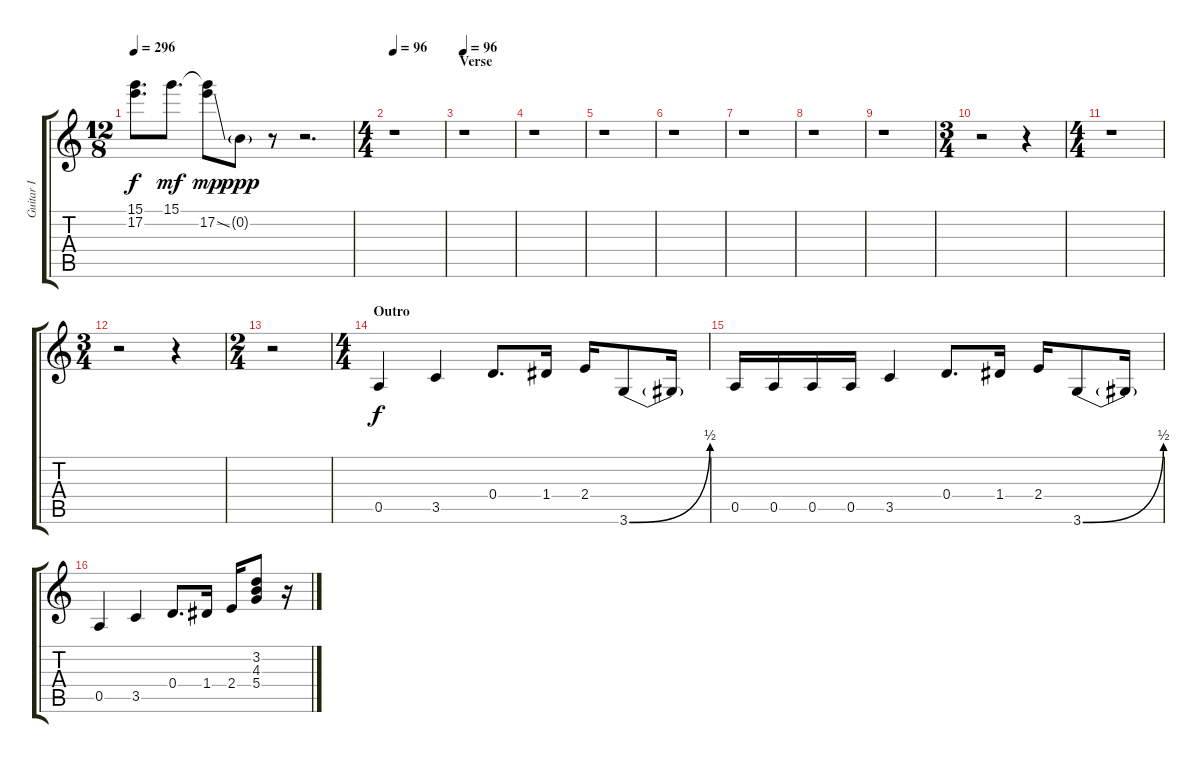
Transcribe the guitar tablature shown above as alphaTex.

\track ("Guitar I" "Guitar I") {instrument overdrivenguitar}
\staff {score tabs}
\tuning (E4 B3 G3 D3 A2 E2) {hide}
\ts (12 8)
\tempo 296
\clef g2
\ks c
(15.1{t} 17.2).8{d dy f} 15.1.8{d dy mf} (15.1{t} 17.2{ss}).8{dy mp} 0.2{g}.8{dy ppp} r.8 r.2{d} |
\ts (4 4)
\tempo 96
r.1 |
\section ("" "Verse")
\tempo 96
r.1 |
r.1 |
r.1 |
r.1 |
r.1 |
r.1 |
r.1 |
\ts (3 4)
r.2 r.4 |
\ts (4 4)
r.1 |
\ts (3 4)
r.2 r.4 |
\ts (2 4)
r.2 |
\ts (4 4)
\section ("" "Outro")
0.5.4{dy f} 3.5.4 0.4.8{d} 1.4.16 2.4.16 3.6{be (bend 0 0 60 2)}.8 3.6{t}.16 |
0.5.16 0.5.16 0.5.16 0.5.16 3.5.4 0.4.8{d} 1.4.16 2.4.16 3.6{be (bend 0 0 60 2)}.8 3.6{t}.16 |
0.5.4 3.5.4 0.4.8{d} 1.4.16 2.4.16 (3.2 4.3 5.4).8 r.16
